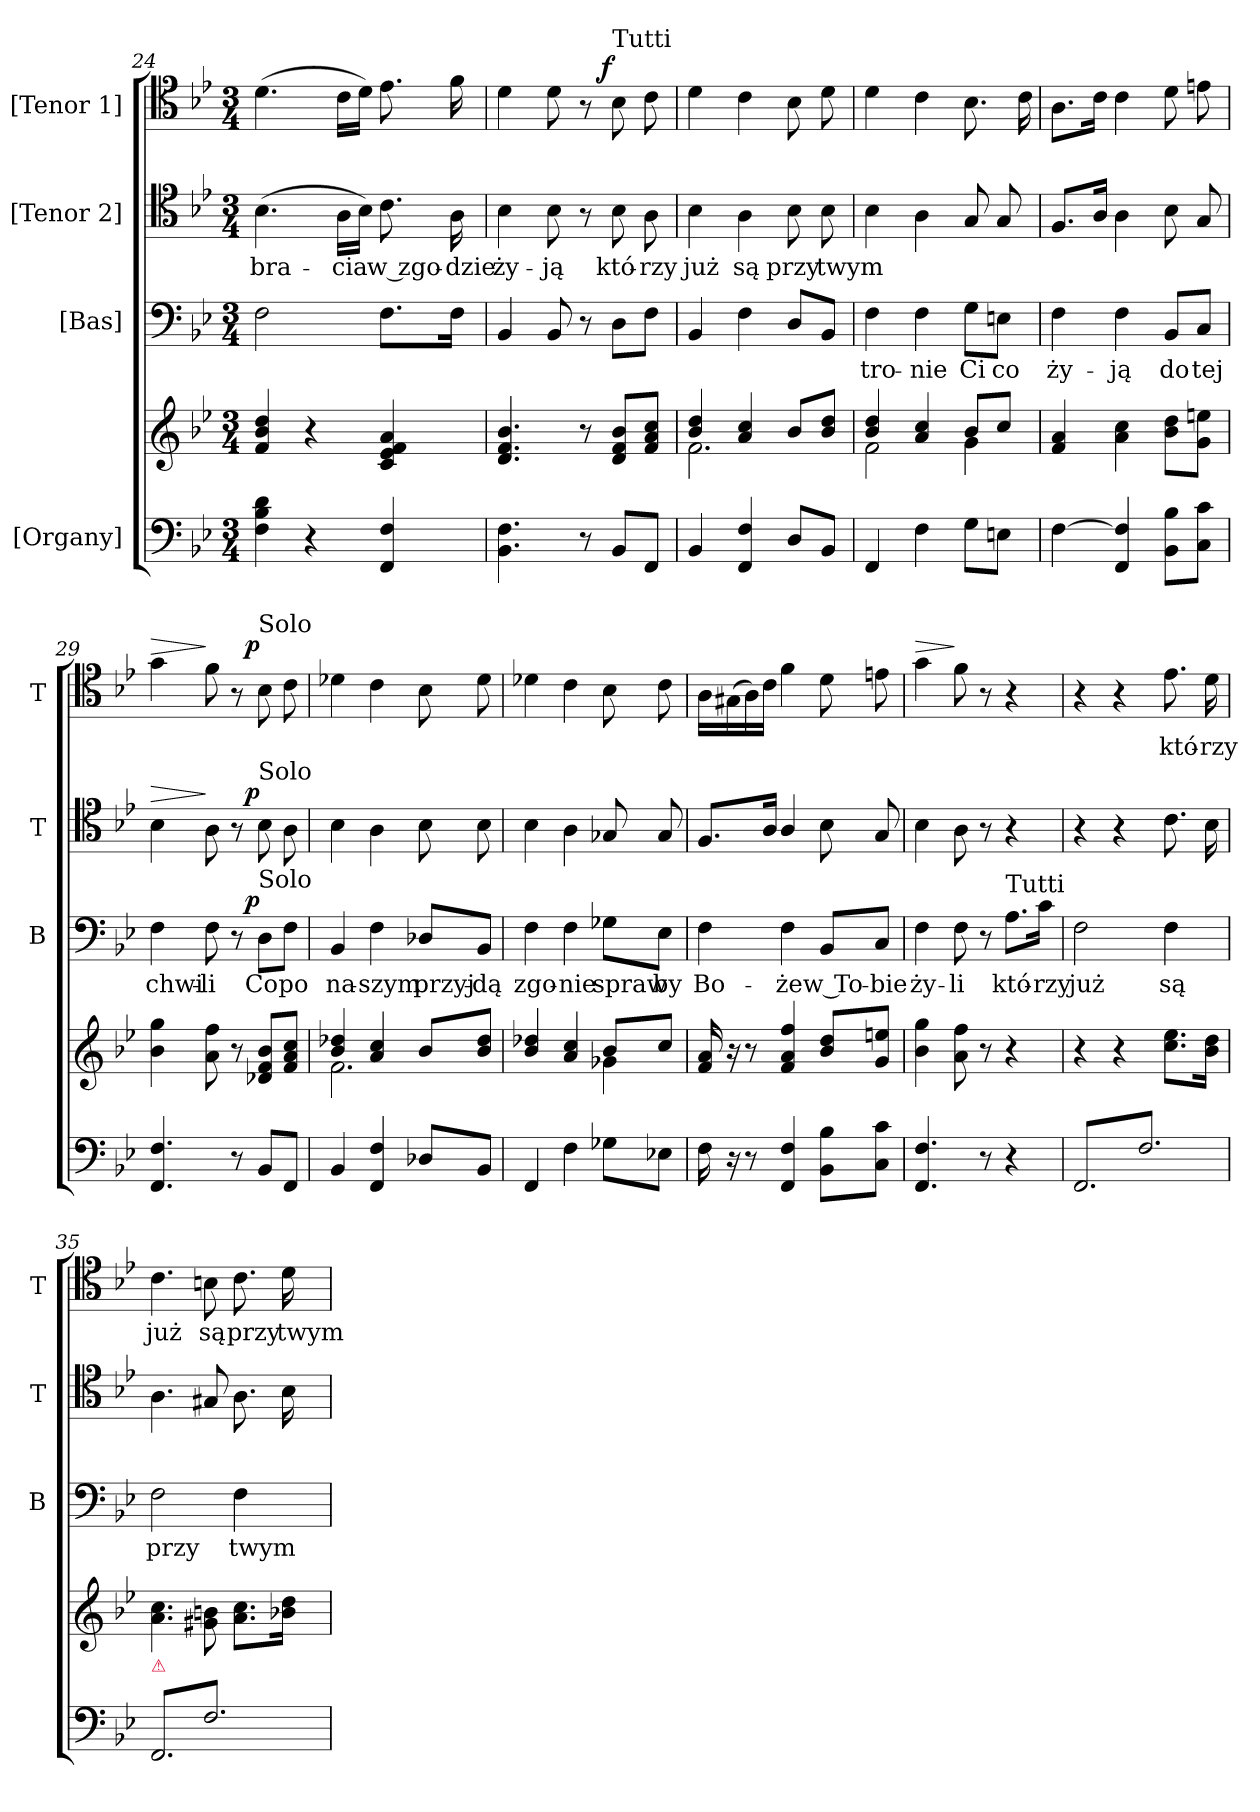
**kern	**kern	**kern	**text	**dynam	**kern	**text	**dynam	**kern	**text	**dynam
*part4	*part4	*part3	*part3	*part3	*part2	*part2	*part2	*part1	*part1	*part1
*staff5	*staff4	*staff3	*staff3	*staff3	*staff2	*staff2	*staff2	*staff1	*staff1	*staff1
*I"[Organy]	*	*I"[Bas]	*	*	*I"[Tenor 2]	*	*	*I"[Tenor 1]	*	*
*	*	*I'B	*	*	*I'T	*	*	*I'T	*	*
*clefF4	*clefG2	*clefF4	*	*	*clefC4	*	*	*clefC4	*	*
*k[b-e-]	*k[b-e-]	*k[b-e-]	*	*	*k[b-e-]	*	*	*k[b-e-]	*	*
*B-:	*B-:	*B-:	*	*	*B-:	*	*	*B-:	*	*
*M3/4	*M3/4	*M3/4	*	*	*M3/4	*	*	*M3/4	*	*
=24	=24	=24	=24	=24	=24	=24	=24	=24	=24	=24
4F\ 4B-\ 4d\	4f/ 4b-/ 4dd/	2F\	.	.	(4.B-\	bra-	.	(4.d\	.	.
4r	4r	.	.	.	.	.	.	.	.	.
.	.	.	.	.	16A\LL	-cia	.	16c\LL	.	.
.	.	.	.	.	16B-\JJ)	.	.	16d\JJ)	.	.
4FF/ 4F/	4c/ 4e-/ 4f/ 4a/	8.F\L	.	.	8.c\	w zgo-	.	8.e-\	.	.
.	.	16F\Jk	.	.	16A\	-dzie	.	16f\	.	.
=25	=25	=25	=25	=25	=25	=25	=25	=25	=25	=25
4.BB-\ 4.F\	4.d/ 4.f/ 4.b-/	4BB-/	.	.	4B-\	ży-	.	4d\	.	.
.	.	8BB-/	.	.	8B-\	-ją	.	8d\	.	.
8r	8r	8r	.	.	8r	.	.	8r	.	.
!	!	!	!	!	!	!	!	!LO:TX:a:t=Tutti	!	!
!	!	!	!	!	!	!	!	!	!	!LO:DY:a:rj
8BB-/L	8d/ 8f/ 8b-/L	8D\L	.	.	8B-\	któ-	.	8B-\	.	f
8FF/J	8f/ 8a/ 8cc/J	8F\J	.	.	8A\	-rzy	.	8c\	.	.
=26	=26	=26	=26	=26	=26	=26	=26	=26	=26	=26
*	*^	*	*	*	*	*	*	*	*	*
4BB-/	4b-/ 4dd/	2.f\	4BB-/	.	.	4B-\	już	.	4d\	.	.
4FF/ 4F/	4a/ 4cc/	.	4F\	.	.	4A\	są	.	4c\	.	.
8D/L	8b-/L	.	8D/L	.	.	8B-\	przy	.	8B-\	.	.
8BB-/J	8b-/ 8dd/J	.	8BB-/J	.	.	8B-\	twym	.	8d\	.	.
=27	=27	=27	=27	=27	=27	=27	=27	=27	=27	=27	=27
4FF/	4b-/ 4dd/	2f\	4F\	tro-	.	4B-\	.	.	4d\	.	.
4F\	4a/ 4cc/	.	4F\	-nie	.	4A\	.	.	4c\	.	.
8G\L	8b-/L	4g\	8G\L	Ci	.	8G/	.	.	8.B-\	.	.
8En\J	8cc/J	.	8En\J	co	.	8G/	.	.	.	.	.
.	.	.	.	.	.	.	.	.	16c\	.	.
*	*v	*v	*	*	*	*	*	*	*	*	*
=28	=28	=28	=28	=28	=28	=28	=28	=28	=28	=28
[4F\	4f/ 4a/	4F\	ży-	.	8.F/L	.	.	8.A\L	.	.
.	.	.	.	.	16A/Jk	.	.	16c\Jk	.	.
4FF/ 4F]/	4a\ 4cc\	4F\	-ją	.	4A\	.	.	4c\	.	.
8BB-\ 8B-\L	8b-\ 8dd\L	8BB-/L	do	.	8B-\	.	.	8d\	.	.
8C\ 8c\J	8g\ 8een\J	8C/J	tej	.	8G/	.	.	8en\	.	.
=29	=29	=29	=29	=29	=29	=29	=29	=29	=29	=29
!	!	!	!	!	!	!	!LO:HP:a	!	!	!LO:HP:a
4.FF/ 4.F/	4b-\ 4gg\	4F\	chwi-	.	4B-\	.	>	4g\	.	>
.	8a\ 8ff\	8F\	-li	.	8A\	.	]	8f\	.	]
8r	8r	8r	.	.	8r	.	.	8r	.	.
!	!	!	!	!	!	!	!	!LO:TX:a:t=Solo	!	!
!	!	!	!	!	!LO:TX:a:t=Solo	!	!	!	!	!
!	!	!LO:TX:a:t=Solo	!	!	!	!	!	!	!	!
!	!	!	!	!LO:DY:a:rj	!	!	!LO:DY:a:rj	!	!	!LO:DY:a:rj
8BB-/L	8d-X/ 8f/ 8b-/L	8D\L	Co	p	8B-\	.	p	8B-\	.	p
8FF/J	8f/ 8a/ 8cc/J	8F\J	po	.	8A\	.	.	8c\	.	.
=30	=30	=30	=30	=30	=30	=30	=30	=30	=30	=30
*	*^	*	*	*	*	*	*	*	*	*
4BB-/	4b-/ 4dd-X/	2.f\	4BB-/	na-	.	4B-\	.	.	4d-X\	.	.
4FF/ 4F/	4a/ 4cc/	.	4F\	-szym	.	4A\	.	.	4c\	.	.
8D-X/L	8b-/L	.	8D-X/L	przyj-	.	8B-\	.	.	8B-\	.	.
8BB-/J	8b-/ 8dd-/J	.	8BB-/J	-dą	.	8B-\	.	.	8d-\	.	.
=31	=31	=31	=31	=31	=31	=31	=31	=31	=31	=31	=31
4FF/	4b-/ 4dd-X/	2ryy	4F\	zgo-	.	4B-\	.	.	4d-X\	.	.
4F\	4a/ 4cc/	.	4F\	-nie	.	4A\	.	.	4c\	.	.
8G-X\L	8b-/L	4g-X\	8G-X\L	spraw	.	8G-X/	.	.	8B-\	.	.
8E-X\J	8cc/J	.	8E-\J	by	.	8G-/	.	.	8c\	.	.
*	*v	*v	*	*	*	*	*	*	*	*	*
=32	=32	=32	=32	=32	=32	=32	=32	=32	=32	=32
16F\	16f/ 16a/	4F\	Bo-	.	8.F/L	.	.	16A\LL	.	.
16r	16r	.	.	.	.	.	.	(16G#X\	.	.
8r	8r	.	.	.	.	.	.	16A\)	.	.
.	.	.	.	.	16A/Jk	.	.	16c\JJ	.	.
4FF/ 4F/	4f/ 4a/ 4ff/	4F\	-że	.	4A/	.	.	4f\	.	.
8BB-\ 8B-\L	8b-/ 8dd/L	8BB-/L	w To-	.	8B-\	.	.	8d\	.	.
8C\ 8c\J	8g/ 8een/J	8C/J	-bie	.	8G/	.	.	8en\	.	.
=33	=33	=33	=33	=33	=33	=33	=33	=33	=33	=33
!	!	!	!	!	!	!	!	!	!	!LO:HP:a
4.FF/ 4.F/	4b-\ 4gg\	4F\	ży-	.	4B-\	.	.	4g\	.	>
.	8a\ 8ff\	8F\	-li	.	8A\	.	.	8f\	.	]
8r	8r	8r	.	.	8r	.	.	8r	.	.
!	!	!LO:TX:a:t=Tutti	!	!	!	!	!	!	!	!
4r	4r	8.A\L	któ-	.	4r	.	.	4r	.	.
.	.	16c\Jk	-rzy	.	.	.	.	.	.	.
=34	=34	=34	=34	=34	=34	=34	=34	=34	=34	=34
!LO:TX:a:color=crimson:t=⚠	!	!	!	!	!	!	!	!	!	!
*tremolo	*	*	*	*	*	*	*	*	*	*
8FF/L	4r	2F\	już	.	4r	.	.	4r	.	.
8F/	.	.	.	.	.	.	.	.	.	.
8FF/	4r	.	.	.	4r	.	.	4r	.	.
8F/	.	.	.	.	.	.	.	.	.	.
8FF/	8.cc\ 8.ee-\L	4F\	są	.	8.c\	.	.	8.e-\	któ-	.
8F/J	.	.	.	.	.	.	.	.	.	.
.	16b-\ 16dd\Jk	.	.	.	16B-\	.	.	16d\	-rzy	.
=35	=35	=35	=35	=35	=35	=35	=35	=35	=35	=35
!LO:TX:a:color=crimson:t=⚠	!	!	!	!	!	!	!	!	!	!
8FF/L	4.a\ 4.cc\	2F\	przy	.	4.A\	.	.	4.c\	już	.
8F/	.	.	.	.	.	.	.	.	.	.
8FF/	.	.	.	.	.	.	.	.	.	.
8F/	8g#X\ 8bn\	.	.	.	8G#X/	.	.	8Bn\	są	.
8FF/	8.a\ 8.cc\L	4F\	twym	.	8.A\	.	.	8.c\	przy	.
8F/J	.	.	.	.	.	.	.	.	.	.
*Xtremolo	*	*	*	*	*	*	*	*	*	*
.	16b-X\ 16dd\Jk	.	.	.	16B-\	.	.	16d\	twym	.
.	.	.	.	.	.	.	.	.	.	.
.	.	.	.	.	.	.	.	.	.	.
.	.	.	.	.	.	.	.	.	.	.
=	=	=	=	=	=	=	=	=	=	=
*-	*-	*-	*-	*-	*-	*-	*-	*-	*-	*-
